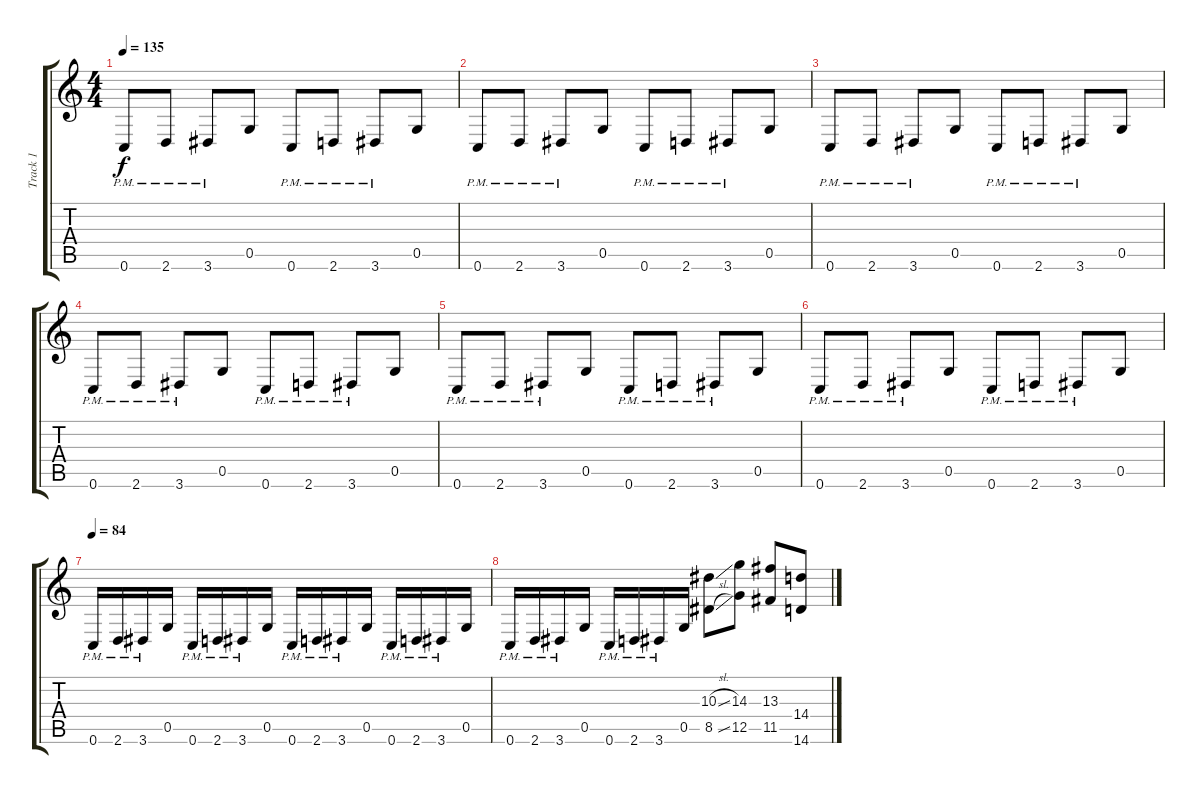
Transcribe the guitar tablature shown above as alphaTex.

\track ("Track 1" "Track 1") {instrument overdrivenguitar}
\staff {score tabs}
\tuning (D4 A3 F3 C3 G2 C2) {hide}
\ts (4 4)
\tempo 135
\clef g2
\ks c
0.6{pm}.8{dy f} 2.6{pm}.8 3.6{pm}.8 0.5.8 0.6{pm}.8 2.6{pm}.8 3.6{pm}.8 0.5.8 |
0.6{pm}.8 2.6{pm}.8 3.6{pm}.8 0.5.8 0.6{pm}.8 2.6{pm}.8 3.6{pm}.8 0.5.8 |
0.6{pm}.8 2.6{pm}.8 3.6{pm}.8 0.5.8 0.6{pm}.8 2.6{pm}.8 3.6{pm}.8 0.5.8 |
0.6{pm}.8 2.6{pm}.8 3.6{pm}.8 0.5.8 0.6{pm}.8 2.6{pm}.8 3.6{pm}.8 0.5.8 |
0.6{pm}.8 2.6{pm}.8 3.6{pm}.8 0.5.8 0.6{pm}.8 2.6{pm}.8 3.6{pm}.8 0.5.8 |
0.6{pm}.8 2.6{pm}.8 3.6{pm}.8 0.5.8 0.6{pm}.8 2.6{pm}.8 3.6{pm}.8 0.5.8 |
\tempo 84
0.6{pm}.16 2.6{pm}.16 3.6{pm}.16 0.5.16 0.6{pm}.16 2.6{pm}.16 3.6{pm}.16 0.5.16 0.6{pm}.16 2.6{pm}.16 3.6{pm}.16 0.5.16 0.6{pm}.16 2.6{pm}.16 3.6{pm}.16 0.5.16 |
0.6{pm}.16 2.6{pm}.16 3.6{pm}.16 0.5.16 0.6{pm}.16 2.6{pm}.16 3.6{pm}.16 0.5.16 (10.3{sl} 8.5{sl}).8 (14.3 12.5).8 (13.3 11.5).8 (14.4 14.6).8
